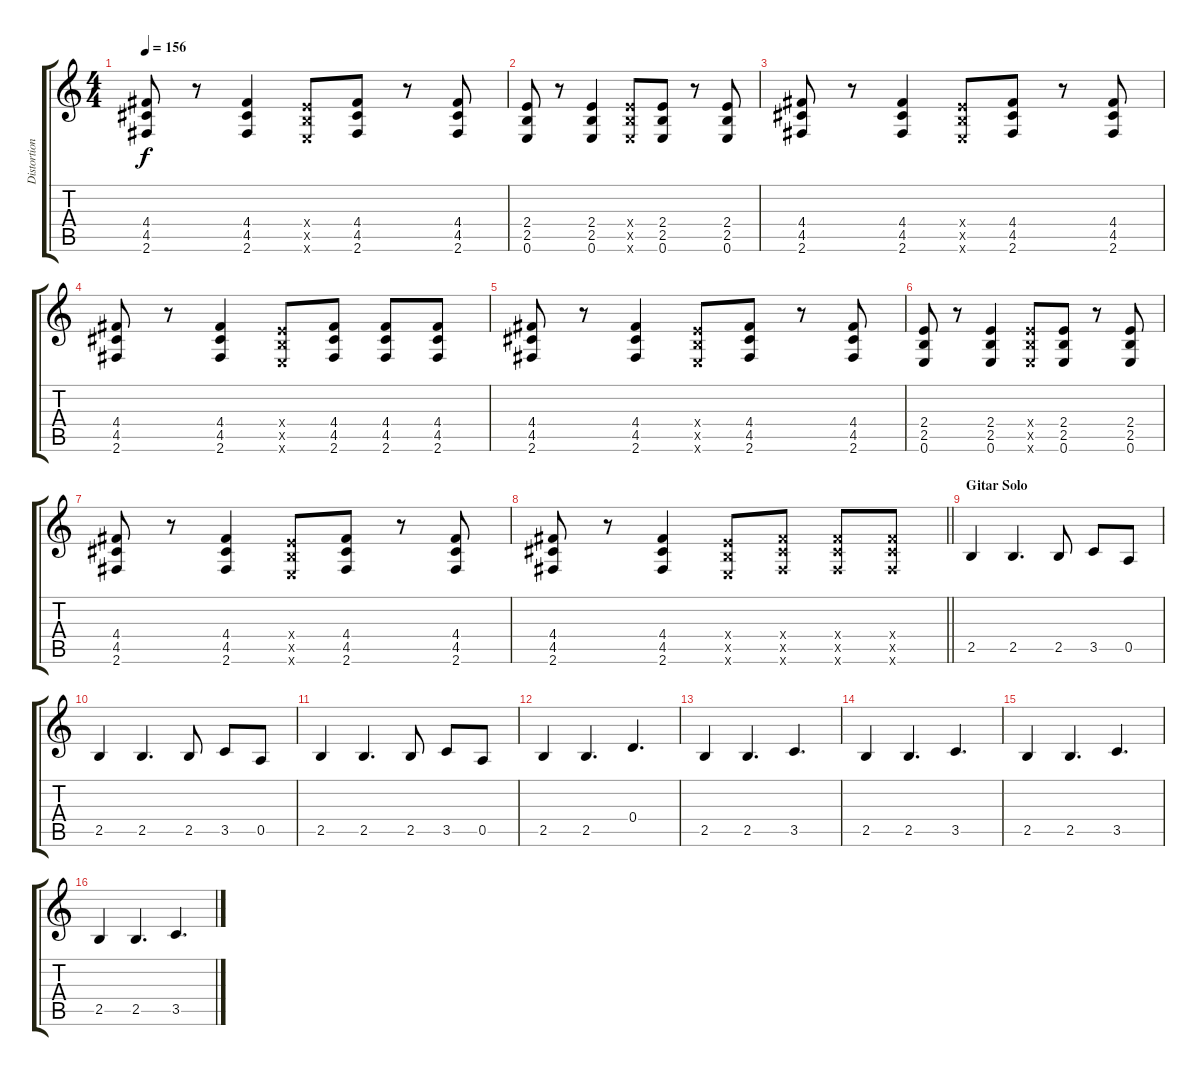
\track ("Distortion" "Distortion") {instrument distortionguitar}
\staff {score tabs}
\tuning (E4 B3 G3 D3 A2 E2) {hide}
\ts (4 4)
\tempo 156
\clef g2
\ks c
(4.4 4.5 2.6).8{dy f} r.8 (4.4 4.5 2.6).4 (2.4{x} 2.5{x} 0.6{x}).8 (4.4 4.5 2.6).8 r.8 (4.4 4.5 2.6).8 |
(2.4 2.5 0.6).8 r.8 (2.4 2.5 0.6).4 (2.4{x} 2.5{x} 0.6{x}).8 (2.4 2.5 0.6).8 r.8 (2.4 2.5 0.6).8 |
(4.4 4.5 2.6).8 r.8 (4.4 4.5 2.6).4 (2.4{x} 2.5{x} 0.6{x}).8 (4.4 4.5 2.6).8 r.8 (4.4 4.5 2.6).8 |
(4.4 4.5 2.6).8 r.8 (4.4 4.5 2.6).4 (2.4{x} 2.5{x} 0.6{x}).8 (4.4 4.5 2.6).8 (4.4 4.5 2.6).8 (4.4 4.5 2.6).8 |
(4.4 4.5 2.6).8 r.8 (4.4 4.5 2.6).4 (2.4{x} 2.5{x} 0.6{x}).8 (4.4 4.5 2.6).8 r.8 (4.4 4.5 2.6).8 |
(2.4 2.5 0.6).8 r.8 (2.4 2.5 0.6).4 (2.4{x} 2.5{x} 0.6{x}).8 (2.4 2.5 0.6).8 r.8 (2.4 2.5 0.6).8 |
(4.4 4.5 2.6).8 r.8 (4.4 4.5 2.6).4 (2.4{x} 2.5{x} 0.6{x}).8 (4.4 4.5 2.6).8 r.8 (4.4 4.5 2.6).8 |
\barLineRight lightlight
(4.4 4.5 2.6).8 r.8 (4.4 4.5 2.6).4 (2.4{x} 2.5{x} 0.6{x}).8 (4.4{x} 4.5{x} 2.6{x}).8 (4.4{x} 4.5{x} 2.6{x}).8 (4.4{x} 4.5{x} 2.6{x}).8 |
\section ("" "Gitar Solo")
2.5.4 2.5.4{d} 2.5.8 3.5.8 0.5.8 |
2.5.4 2.5.4{d} 2.5.8 3.5.8 0.5.8 |
2.5.4 2.5.4{d} 2.5.8 3.5.8 0.5.8 |
2.5.4 2.5.4{d} 0.4.4{d} |
2.5.4 2.5.4{d} 3.5.4{d} |
2.5.4 2.5.4{d} 3.5.4{d} |
2.5.4 2.5.4{d} 3.5.4{d} |
2.5.4 2.5.4{d} 3.5.4{d}
